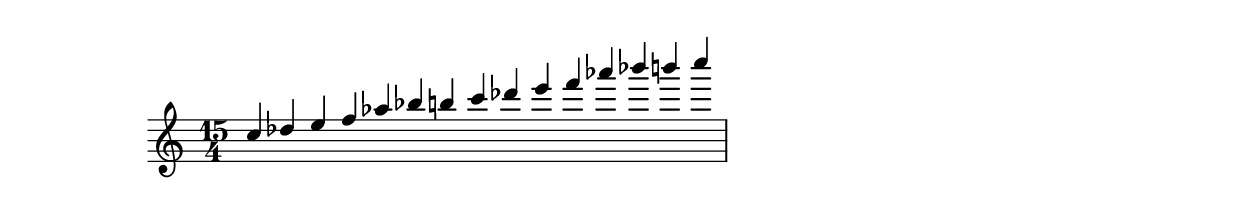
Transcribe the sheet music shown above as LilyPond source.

\version "2.18.2" \score { \new Staff << \new Voice { \set midiInstrument = #"piano" \voiceOne
 \key c \major \time 15/4
\override Voice.TextScript.font-size = #-4
 { c'' des'' e'' f'' aes'' bes'' b'' c''' des''' e''' f''' aes''' bes''' b''' c''''  } 
 } >> \layout { } \midi { \context { \Staff \remove "Staff_performer" }
\context { \Voice \consists "Staff_performer" } \tempo 2 = 60 } }
\paper{oddHeaderMarkup = ##f oddFooterMarkup = ##f}
